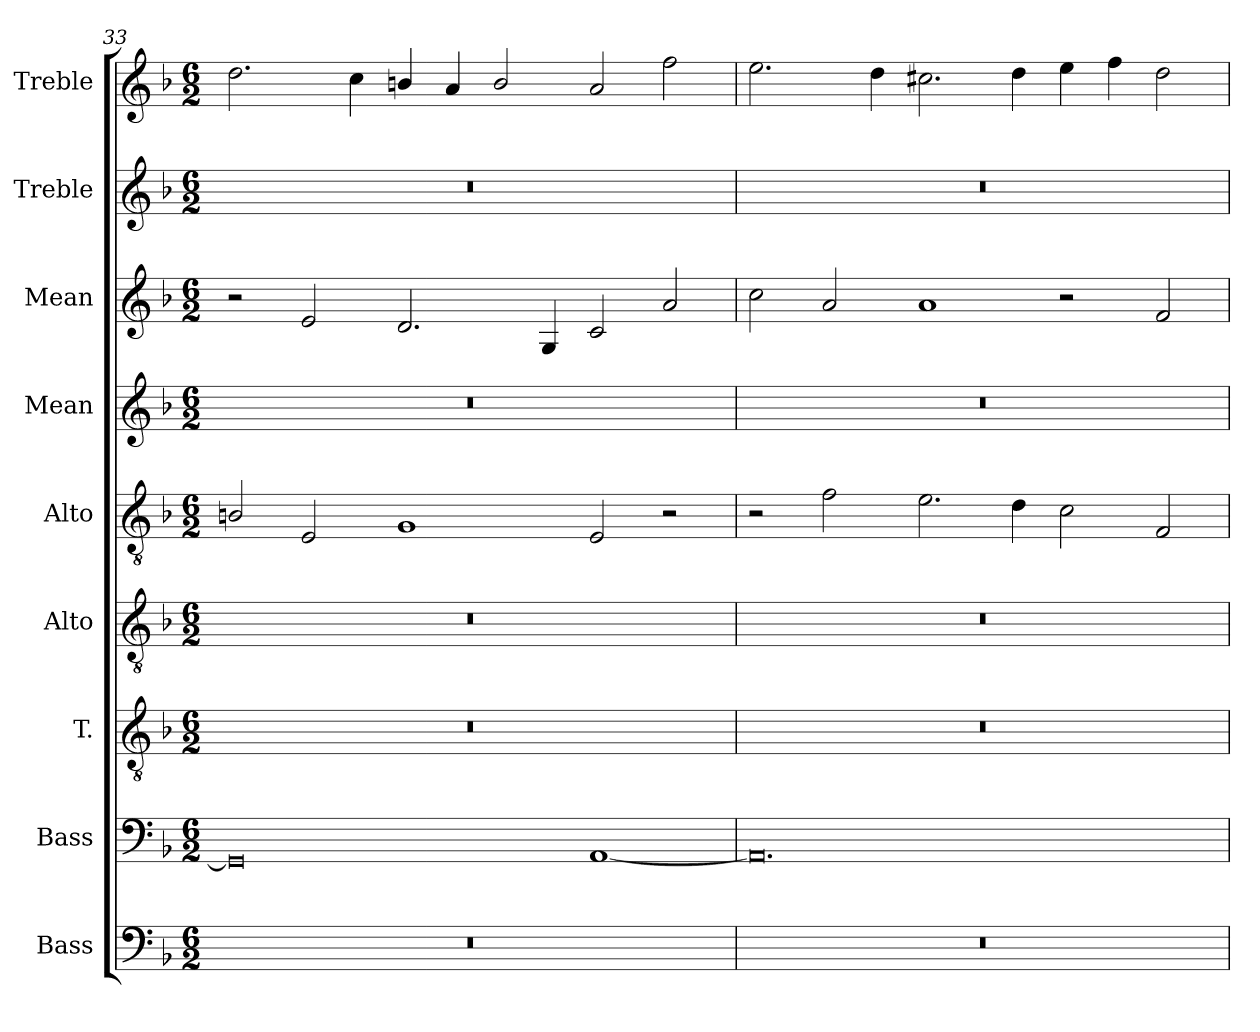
**kern	**kern	**kern	**kern	**kern	**kern	**kern	**kern	**kern
*part9	*part8	*part7	*part6	*part5	*part4	*part3	*part2	*part1
*staff9	*staff8	*staff7	*staff6	*staff5	*staff4	*staff3	*staff2	*staff1
*I"Bass	*I"Bass	*I"T.	*I"Alto	*I"Alto	*I"Mean	*I"Mean	*I"Treble	*I"Treble
*I'B.	*I'B.	*I'T.	*I'A2.	*I'A1.	*I'M.	*I'M.	*I'Tr.	*I'Tr.
*clefF4	*clefF4	*clefGv2	*clefGv2	*clefGv2	*clefG2	*clefG2	*clefG2	*clefG2
*	*	*ITrd7c12	*ITrd7c12	*ITrd7c12	*	*	*	*
*k[b-]	*k[b-]	*k[b-]	*k[b-]	*k[b-]	*k[b-]	*k[b-]	*k[b-]	*k[b-]
*F:	*F:	*F:	*F:	*F:	*F:	*F:	*F:	*F:
*M6/2	*M6/2	*M6/2	*M6/2	*M6/2	*M6/2	*M6/2	*M6/2	*M6/2
=33	=33	=33	=33	=33	=33	=33	=33	=33
!LO:N:vis=1	!	!LO:N:vis=1	!LO:N:vis=1	!	!LO:N:vis=1	!	!LO:N:vis=1	!
0.r	0GGi]	0.r	0.r	2BBni/	0.r	2r	0.r	2.ddi\
.	.	.	.	2EEi/	.	2ei/	.	.
.	.	.	.	.	.	.	.	4cci\
.	.	.	.	1GGi	.	2.di/	.	4bni/
.	.	.	.	.	.	.	.	4ai/
.	.	.	.	.	.	.	.	2bi/
.	.	.	.	.	.	4Gi/	.	.
.	[<1AAi	.	.	2EEi/	.	2ci/	.	2ai/
.	.	.	.	2r	.	2ai/	.	2ffi\
=34	=34	=34	=34	=34	=34	=34	=34	=34
!LO:N:vis=1	!	!LO:N:vis=1	!LO:N:vis=1	!	!LO:N:vis=1	!	!LO:N:vis=1	!
0.r	0.AAi]	0.r	0.r	2r	0.r	2cci\	0.r	2.eei\
.	.	.	.	2Fi\	.	2ai/	.	.
.	.	.	.	.	.	.	.	4ddi\
.	.	.	.	2.Ei\	.	1ai	.	2.cc#Xi\
.	.	.	.	4Di\	.	.	.	4ddi\
.	.	.	.	2Ci\	.	2r	.	4eei\
.	.	.	.	.	.	.	.	4ffi\
.	.	.	.	2FFi/	.	2fi/	.	2ddi\
=	=	=	=	=	=	=	=	=
*-	*-	*-	*-	*-	*-	*-	*-	*-
